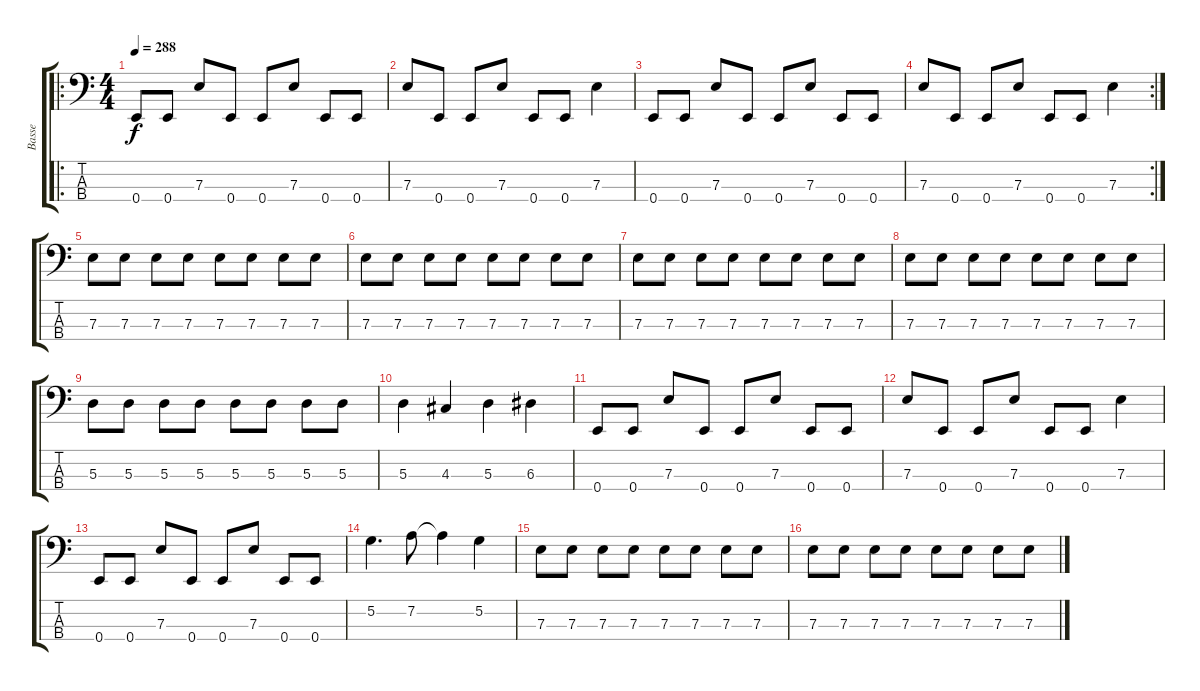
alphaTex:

\track ("Basse" "Basse") {instrument electricbassfinger}
\staff {score tabs}
\tuning (G2 D2 A1 E1) {hide}
\ro
\ts (4 4)
\tempo 288
\clef f4
\ks c
0.4.8{dy f} 0.4.8 7.3.8 0.4.8 0.4.8 7.3.8 0.4.8 0.4.8 |
7.3.8 0.4.8 0.4.8 7.3.8 0.4.8 0.4.8 7.3.4 |
0.4.8 0.4.8 7.3.8 0.4.8 0.4.8 7.3.8 0.4.8 0.4.8 |
\rc 2
7.3.8 0.4.8 0.4.8 7.3.8 0.4.8 0.4.8 7.3.4 |
7.3.8 7.3.8 7.3.8 7.3.8 7.3.8 7.3.8 7.3.8 7.3.8 |
7.3.8 7.3.8 7.3.8 7.3.8 7.3.8 7.3.8 7.3.8 7.3.8 |
7.3.8 7.3.8 7.3.8 7.3.8 7.3.8 7.3.8 7.3.8 7.3.8 |
7.3.8 7.3.8 7.3.8 7.3.8 7.3.8 7.3.8 7.3.8 7.3.8 |
5.3.8 5.3.8 5.3.8 5.3.8 5.3.8 5.3.8 5.3.8 5.3.8 |
5.3.4 4.3.4 5.3.4 6.3.4 |
0.4.8 0.4.8 7.3.8 0.4.8 0.4.8 7.3.8 0.4.8 0.4.8 |
7.3.8 0.4.8 0.4.8 7.3.8 0.4.8 0.4.8 7.3.4 |
0.4.8 0.4.8 7.3.8 0.4.8 0.4.8 7.3.8 0.4.8 0.4.8 |
5.2.4{d} 7.2.8 7.2{t}.4 5.2.4 |
7.3.8 7.3.8 7.3.8 7.3.8 7.3.8 7.3.8 7.3.8 7.3.8 |
7.3.8 7.3.8 7.3.8 7.3.8 7.3.8 7.3.8 7.3.8 7.3.8
